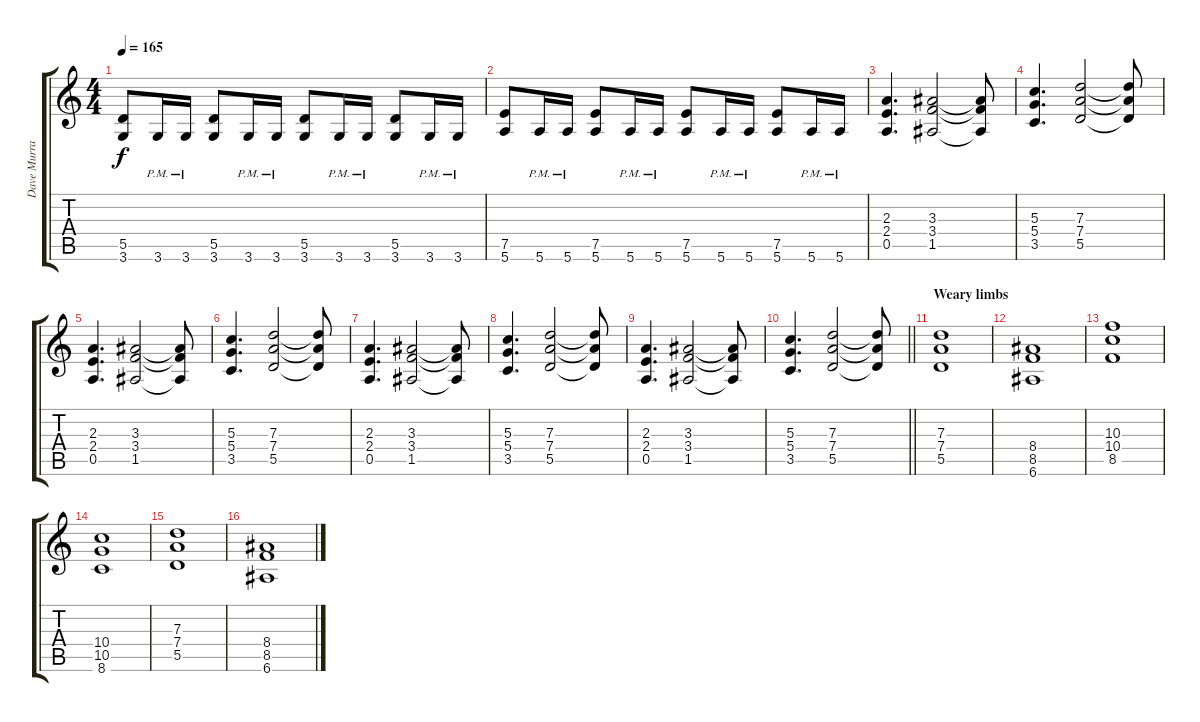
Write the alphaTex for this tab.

\track ("Dave Murray" "Dave Murra") {instrument acousticguitarsteel}
\staff {score tabs}
\tuning (E4 B3 G3 D3 A2 E2) {hide}
\ts (4 4)
\tempo 165
\clef g2
\ks c
(5.5 3.6).8{dy f} 3.6{pm}.16 3.6{pm}.16 (5.5 3.6).8 3.6{pm}.16 3.6{pm}.16 (5.5 3.6).8 3.6{pm}.16 3.6{pm}.16 (5.5 3.6).8 3.6{pm}.16 3.6{pm}.16 |
(7.5 5.6).8 5.6{pm}.16 5.6{pm}.16 (7.5 5.6).8 5.6{pm}.16 5.6{pm}.16 (7.5 5.6).8 5.6{pm}.16 5.6{pm}.16 (7.5 5.6).8 5.6{pm}.16 5.6{pm}.16 |
(2.3 2.4 0.5).4{d} (3.3 3.4 1.5).2 (3.3{t} 3.4{t} 1.5{t}).8 |
(5.3 5.4 3.5).4{d} (7.3 7.4 5.5).2 (7.3{t} 7.4{t} 5.5{t}).8 |
(2.3 2.4 0.5).4{d} (3.3 3.4 1.5).2 (3.3{t} 3.4{t} 1.5{t}).8 |
(5.3 5.4 3.5).4{d} (7.3 7.4 5.5).2 (7.3{t} 7.4{t} 5.5{t}).8 |
(2.3 2.4 0.5).4{d} (3.3 3.4 1.5).2 (3.3{t} 3.4{t} 1.5{t}).8 |
(5.3 5.4 3.5).4{d} (7.3 7.4 5.5).2 (7.3{t} 7.4{t} 5.5{t}).8 |
(2.3 2.4 0.5).4{d} (3.3 3.4 1.5).2 (3.3{t} 3.4{t} 1.5{t}).8 |
\barLineRight lightlight
(5.3 5.4 3.5).4{d} (7.3 7.4 5.5).2 (7.3{t} 7.4{t} 5.5{t}).8 |
\section ("" "Weary limbs")
(7.3 7.4 5.5).1 |
(8.4 8.5 6.6).1 |
(10.3 10.4 8.5).1 |
(10.4 10.5 8.6).1 |
(7.3 7.4 5.5).1 |
(8.4 8.5 6.6).1
